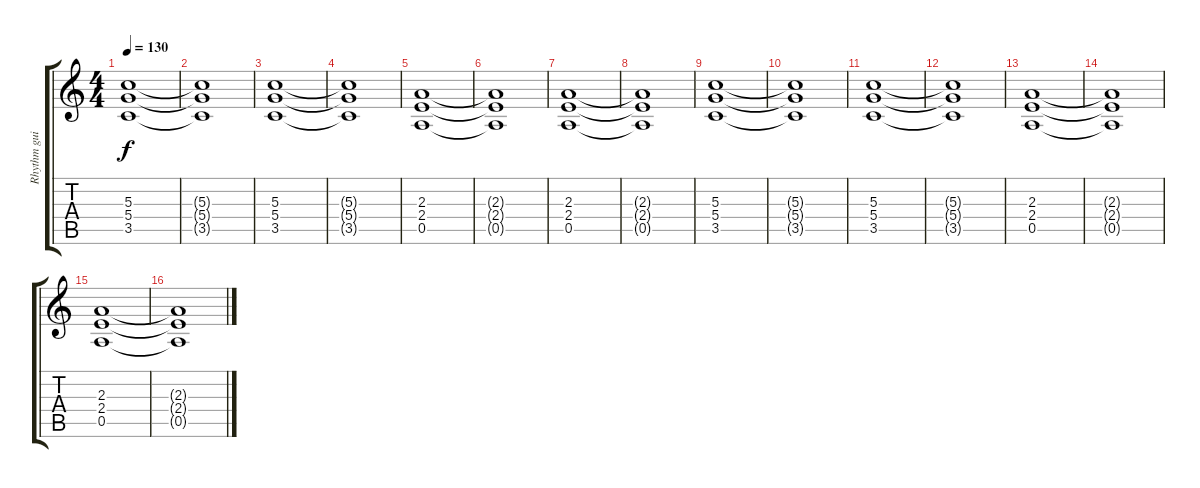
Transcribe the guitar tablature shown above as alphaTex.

\track ("Rhythm guitar" "Rhythm gui") {instrument distortionguitar}
\staff {score tabs}
\tuning (E4 B3 G3 D3 A2 E2) {hide}
\ts (4 4)
\tempo 130
\clef g2
\ks c
(5.3 5.4 3.5).1{dy f} |
(5.3{t} 5.4{t} 3.5{t}).1 |
(5.3 5.4 3.5).1 |
(5.3{t} 5.4{t} 3.5{t}).1 |
(2.3 2.4 0.5).1 |
(2.3{t} 2.4{t} 0.5{t}).1 |
(2.3 2.4 0.5).1 |
(2.3{t} 2.4{t} 0.5{t}).1 |
(5.3 5.4 3.5).1 |
(5.3{t} 5.4{t} 3.5{t}).1 |
(5.3 5.4 3.5).1 |
(5.3{t} 5.4{t} 3.5{t}).1 |
(2.3 2.4 0.5).1 |
(2.3{t} 2.4{t} 0.5{t}).1 |
(2.3 2.4 0.5).1 |
(2.3{t} 2.4{t} 0.5{t}).1
